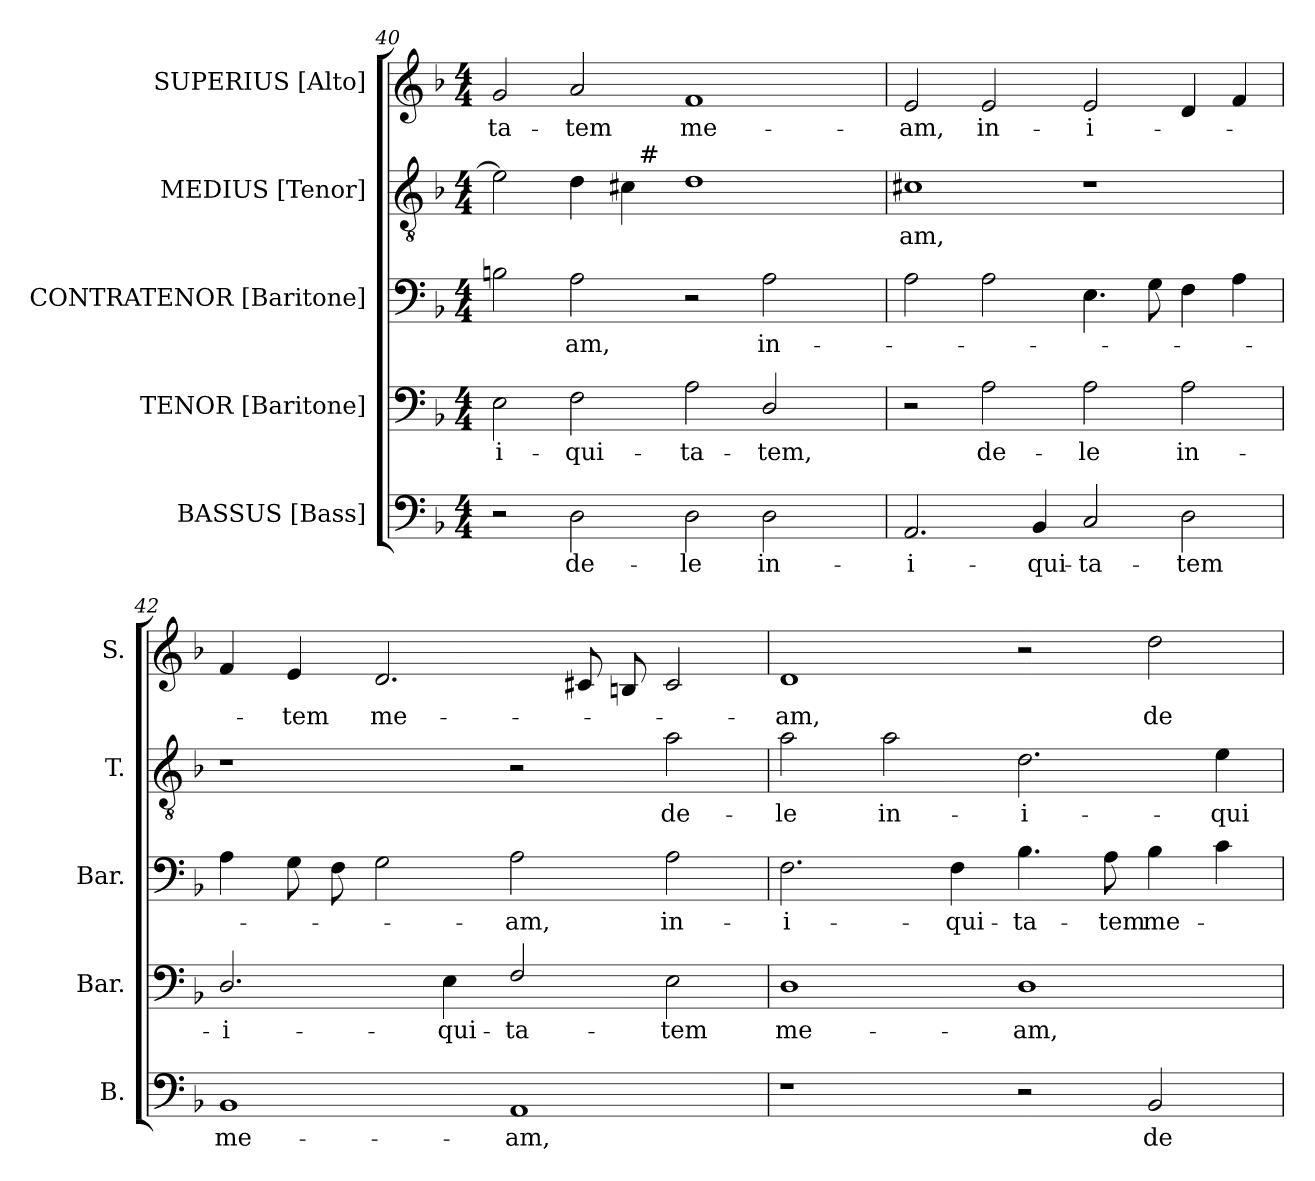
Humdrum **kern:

**kern	**text	**kern	**text	**kern	**text	**kern	**text	**kern	**text
*part5	*part5	*part4	*part4	*part3	*part3	*part2	*part2	*part1	*part1
*staff5	*staff5	*staff4	*staff4	*staff3	*staff3	*staff2	*staff2	*staff1	*staff1
*I"BASSUS [Bass]	*	*I"TENOR [Baritone]	*	*I"CONTRATENOR [Baritone]	*	*I"MEDIUS [Tenor]	*	*I"SUPERIUS [Alto]	*
*I'B.	*	*I'Bar.	*	*I'Bar.	*	*I'T.	*	*I'S.	*
*clefF4	*	*clefF4	*	*clefF4	*	*clefGv2	*	*clefG2	*
*	*	*	*	*	*	*ITrd7c12	*	*	*
*k[b-]	*	*k[b-]	*	*k[b-]	*	*k[b-]	*	*k[b-]	*
*F:	*	*F:	*	*F:	*	*F:	*	*F:	*
*M4/4	*	*M4/4	*	*M4/4	*	*M4/4	*	*M4/4	*
=40	=40	=40	=40	=40	=40	=40	=40	=40	=40
!	!	!	!LO:LY:b:color=#000000	!	!	!	!	!	!
!	!	!	!	!	!	!	!	!	!LO:LY:b:color=#000000
*	*	*	*	*	*	*^	*	*	*
2r	.	2Ei\	-i-	2Bni\	.	2Ei\]	2ryy	.	2gi/	-ta-
!	!LO:LY:b:color=#000000	!	!	!	!	!	!	!	!	!
!	!	!	!LO:LY:b:color=#000000	!	!	!	!	!	!	!
!	!	!	!	!	!LO:LY:b:color=#000000	!	!	!	!	!
!	!	!	!	!	!	!	!	!	!	!LO:LY:b:color=#000000
2Di\	de-	2Fi\	-qui-	2Ai\	-am,	4Di\	4ryy	.	2ai/	-tem
.	.	.	.	.	.	4C#i\	32ryy	.	.	.
.	.	.	.	.	.	.	256ryy	.	.	.
!	!	!	!	!	!	!	!LO:TX:a:t=#	!	!	!
.	.	.	.	.	.	.	1ryy	.	.	.
!	!LO:LY:b:color=#000000	!	!	!	!	!	!	!	!	!
!	!	!	!LO:LY:b:color=#000000	!	!	!	!	!	!	!
!	!	!	!	!	!	!	!	!	!	!LO:LY:b:color=#000000
2Di\	-le	2Ai\	-ta-	2r	.	1Di	.	.	1fi	me-
!	!LO:LY:b:color=#000000	!	!	!	!	!	!	!	!	!
!	!	!	!LO:LY:b:color=#000000	!	!	!	!	!	!	!
!	!	!	!	!	!LO:LY:b:color=#000000	!	!	!	!	!
2Di\	in-	2Di/	-tem,	2Ai\	in-	.	.	.	.	.
.	.	.	.	.	.	.	8ryy	.	.	.
.	.	.	.	.	.	.	16ryy	.	.	.
.	.	.	.	.	.	.	64..ryy	.	.	.
*	*	*	*	*	*	*v	*v	*	*	*
!!LO:LB:g=z
=41	=41	=41	=41	=41	=41	=41	=41	=41	=41
*	*	*	*	*	*	*^	*	*	*
!	!LO:LY:b:color=#000000	!	!	!	!	!	!	!	!	!
*	*	*	*	*	*	*v	*v	*	*	*
*	*	*	*	*	*	*^	*	*	*
!	!	!	!	!	!	!	!	!LO:LY:b:color=#000000	!	!
*	*	*	*	*	*	*v	*v	*	*	*
*	*	*	*	*	*	*^	*	*	*
!	!	!	!	!	!	!	!	!	!	!LO:LY:b:color=#000000
*	*	*	*	*	*	*v	*v	*	*	*
2.AAi/	-i-	2r	.	2Ai\	.	1C#Xi	-am,	2ei/	-am,
!	!	!	!LO:LY:b:color=#000000	!	!	!	!	!	!
!	!	!	!	!	!	!	!	!	!LO:LY:b:color=#000000
.	.	2Ai\	de-	2Ai\	.	.	.	2ei/	in-
!	!LO:LY:b:color=#000000	!	!	!	!	!	!	!	!
4BB-i/	-qui-	.	.	.	.	.	.	.	.
!	!LO:LY:b:color=#000000	!	!	!	!	!	!	!	!
!	!	!	!LO:LY:b:color=#000000	!	!	!	!	!	!
!	!	!	!	!	!	!	!	!	!LO:LY:b:color=#000000
2Ci/	-ta-	2Ai\	-le	4.Ei\	.	1r	.	2ei/	-i-
.	.	.	.	8Gi\	.	.	.	.	.
!	!LO:LY:b:color=#000000	!	!	!	!	!	!	!	!
!	!	!	!LO:LY:b:color=#000000	!	!	!	!	!	!
2Di\	-tem	2Ai\	in-	4Fi\	.	.	.	4di/	.
.	.	.	.	4Ai\	.	.	.	4fi/	.
=42	=42	=42	=42	=42	=42	=42	=42	=42	=42
!	!LO:LY:b:color=#000000	!	!	!	!	!	!	!	!
!	!	!	!LO:LY:b:color=#000000	!	!	!	!	!	!
1BB-i	me-	2.Di/	-i-	4Ai\	.	1r	.	4fi/	.
!	!	!	!	!	!	!	!	!	!LO:LY:b:color=#000000
.	.	.	.	8Gi\	.	.	.	4ei/	-tem
.	.	.	.	8Fi\	.	.	.	.	.
!	!	!	!	!	!	!	!	!	!LO:LY:b:color=#000000
.	.	.	.	2Gi\	.	.	.	2.di/	me-
!	!	!	!LO:LY:b:color=#000000	!	!	!	!	!	!
.	.	4Ei\	-qui-	.	.	.	.	.	.
!	!LO:LY:b:color=#000000	!	!	!	!	!	!	!	!
!	!	!	!LO:LY:b:color=#000000	!	!	!	!	!	!
!	!	!	!	!	!LO:LY:b:color=#000000	!	!	!	!
1AAi	-am,	2Fi/	-ta-	2Ai\	-am,	2r	.	.	.
.	.	.	.	.	.	.	.	8c#Xi/	.
.	.	.	.	.	.	.	.	8Bni/	.
!	!	!	!LO:LY:b:color=#000000	!	!	!	!	!	!
!	!	!	!	!	!LO:LY:b:color=#000000	!	!	!	!
!	!	!	!	!	!	!	!LO:LY:b:color=#000000	!	!
.	.	2Ei\	-tem	2Ai\	in-	2Ai\	de-	2c#i/	.
=43	=43	=43	=43	=43	=43	=43	=43	=43	=43
!	!	!	!LO:LY:b:color=#000000	!	!	!	!	!	!
!	!	!	!	!	!LO:LY:b:color=#000000	!	!	!	!
!	!	!	!	!	!	!	!LO:LY:b:color=#000000	!	!
!	!	!	!	!	!	!	!	!	!LO:LY:b:color=#000000
1r	.	1Di	me-	2.Fi\	-i-	2Ai\	-le	1di	-am,
!	!	!	!	!	!	!	!LO:LY:b:color=#000000	!	!
.	.	.	.	.	.	2Ai\	in-	.	.
!	!	!	!	!	!LO:LY:b:color=#000000	!	!	!	!
.	.	.	.	4Fi\	-qui-	.	.	.	.
!	!	!	!LO:LY:b:color=#000000	!	!	!	!	!	!
!	!	!	!	!	!LO:LY:b:color=#000000	!	!	!	!
!	!	!	!	!	!	!	!LO:LY:b:color=#000000	!	!
2r	.	1Di	-am,	4.B-i\	-ta-	2.Di\	-i-	2r	.
!	!	!	!	!	!LO:LY:b:color=#000000	!	!	!	!
.	.	.	.	8Ai\	-tem	.	.	.	.
!	!LO:LY:b:color=#000000	!	!	!	!	!	!	!	!
!	!	!	!	!	!LO:LY:b:color=#000000	!	!	!	!
!	!	!	!	!	!	!	!	!	!LO:LY:b:color=#000000
2BB-i/	de-	.	.	4B-i\	me-	.	.	2ddi\	de-
!	!	!	!	!	!	!	!LO:LY:b:color=#000000	!	!
.	.	.	.	4ci\	.	4Ei\	-qui-	.	.
=	=	=	=	=	=	=	=	=	=
*-	*-	*-	*-	*-	*-	*-	*-	*-	*-
